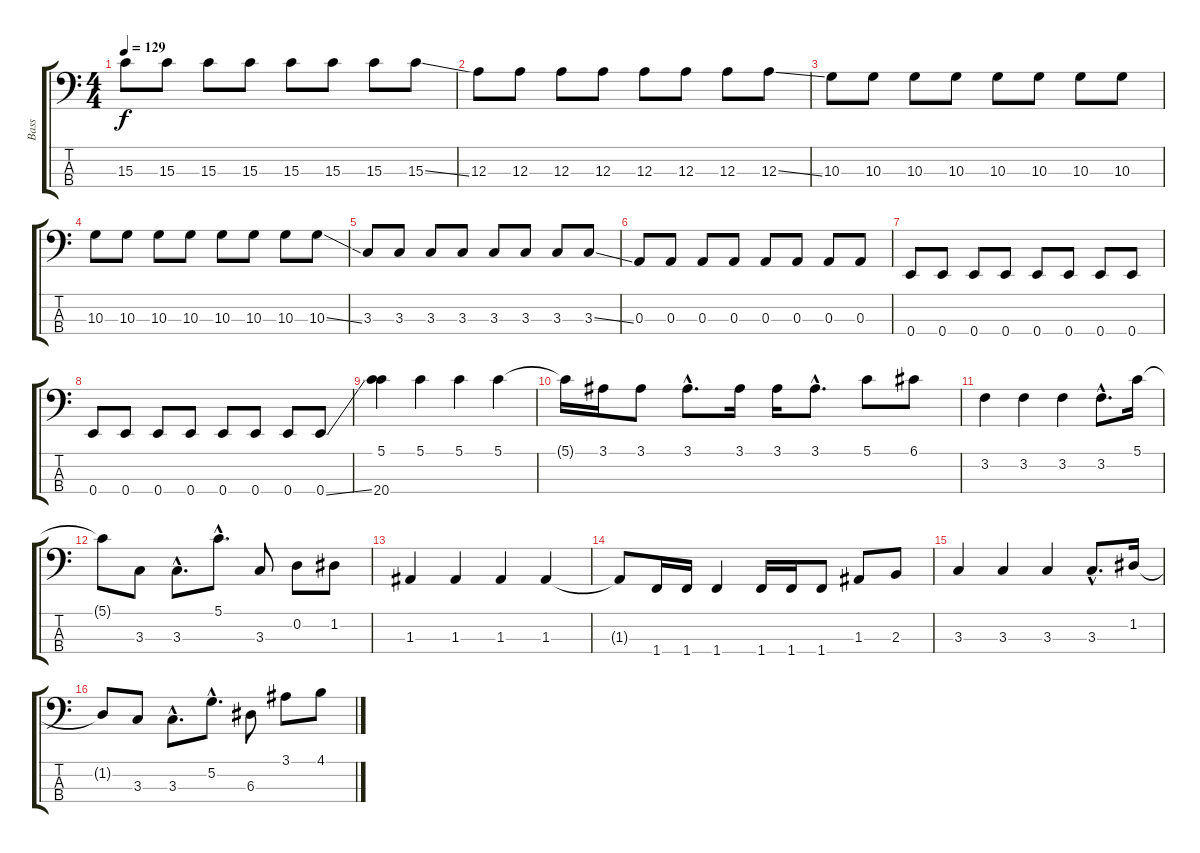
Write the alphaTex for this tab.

\track ("Bass" "Bass") {instrument electricbasspick}
\staff {score tabs}
\tuning (G2 D2 A1 E1) {hide}
\ts (4 4)
\tempo 129
\clef f4
\ks c
15.3.8{dy f} 15.3.8 15.3.8 15.3.8 15.3.8 15.3.8 15.3.8 15.3{ss}.8 |
12.3.8 12.3.8 12.3.8 12.3.8 12.3.8 12.3.8 12.3.8 12.3{ss}.8 |
10.3.8 10.3.8 10.3.8 10.3.8 10.3.8 10.3.8 10.3.8 10.3.8 |
10.3.8 10.3.8 10.3.8 10.3.8 10.3.8 10.3.8 10.3.8 10.3{ss}.8 |
3.3.8 3.3.8 3.3.8 3.3.8 3.3.8 3.3.8 3.3.8 3.3{ss}.8 |
0.3.8 0.3.8 0.3.8 0.3.8 0.3.8 0.3.8 0.3.8 0.3.8 |
0.4.8 0.4.8 0.4.8 0.4.8 0.4.8 0.4.8 0.4.8 0.4.8 |
0.4.8 0.4.8 0.4.8 0.4.8 0.4.8 0.4.8 0.4.8 0.4{ss}.8 |
(5.1 20.4).4 5.1.4 5.1.4 5.1.4 |
5.1{t}.16 3.1.16 3.1.8 3.1{hac}.8{d} 3.1.16 3.1.16 3.1{hac}.8{d} 5.1.8 6.1.8 |
3.2.4 3.2.4 3.2.4 3.2{hac}.8{d} 5.1.16 |
5.1{t}.8 3.3.8 3.3{hac}.8{d} 5.1{hac}.8{d} 3.3.8 0.2.8 1.2.8 |
1.3.4 1.3.4 1.3.4 1.3.4 |
1.3{t}.8 1.4.16 1.4.16 1.4.4 1.4.16 1.4.16 1.4.8 1.3.8 2.3.8 |
3.3.4 3.3.4 3.3.4 3.3{hac}.8{d} 1.2.16 |
1.2{t}.8 3.3.8 3.3{hac}.8{d} 5.2{hac}.8{d} 6.3.8 3.1.8 4.1.8
